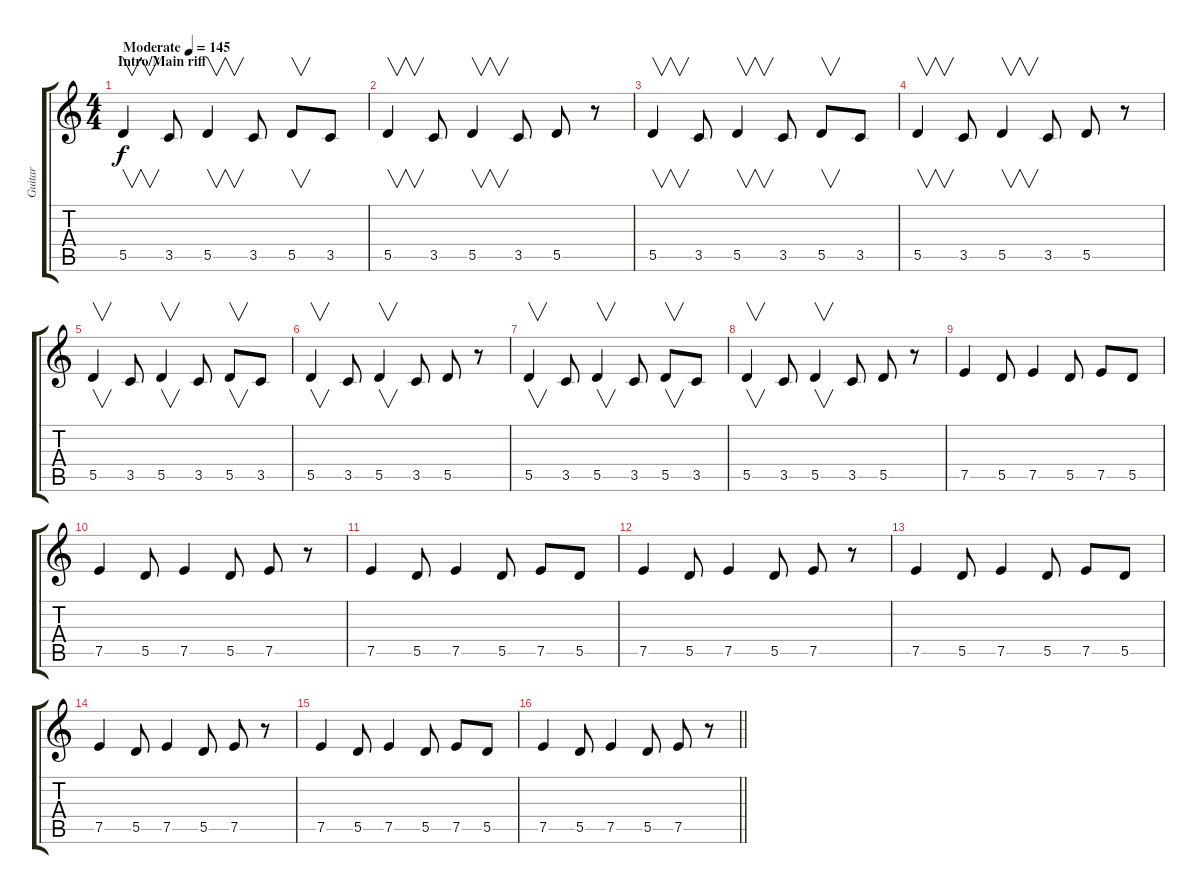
\track ("Guitar" "Guitar") {instrument distortionguitar}
\staff {score tabs}
\tuning (E4 B3 G3 D3 A2 E2) {hide}
\ts (4 4)
\section ("" "Intro/Main riff")
\tempo (145 "Moderate")
\clef g2
\ks c
5.5.4{v dy f instrument distortionguitar} 3.5.8 5.5.4{v} 3.5.8 5.5.8{v} 3.5.8 |
5.5.4{v} 3.5.8 5.5.4{v} 3.5.8 5.5.8 r.8 |
5.5.4{v} 3.5.8 5.5.4{v} 3.5.8 5.5.8{v} 3.5.8 |
5.5.4{v} 3.5.8 5.5.4{v} 3.5.8 5.5.8 r.8 |
5.5.4{v} 3.5.8 5.5.4{v} 3.5.8 5.5.8{v} 3.5.8 |
5.5.4{v} 3.5.8 5.5.4{v} 3.5.8 5.5.8 r.8 |
5.5.4{v} 3.5.8 5.5.4{v} 3.5.8 5.5.8{v} 3.5.8 |
5.5.4{v} 3.5.8 5.5.4{v} 3.5.8 5.5.8 r.8 |
7.5.4 5.5.8 7.5.4 5.5.8 7.5.8 5.5.8 |
7.5.4 5.5.8 7.5.4 5.5.8 7.5.8 r.8 |
7.5.4 5.5.8 7.5.4 5.5.8 7.5.8 5.5.8 |
7.5.4 5.5.8 7.5.4 5.5.8 7.5.8 r.8 |
7.5.4 5.5.8 7.5.4 5.5.8 7.5.8 5.5.8 |
7.5.4 5.5.8 7.5.4 5.5.8 7.5.8 r.8 |
7.5.4 5.5.8 7.5.4 5.5.8 7.5.8 5.5.8 |
\barLineRight lightlight
7.5.4 5.5.8 7.5.4 5.5.8 7.5.8 r.8
